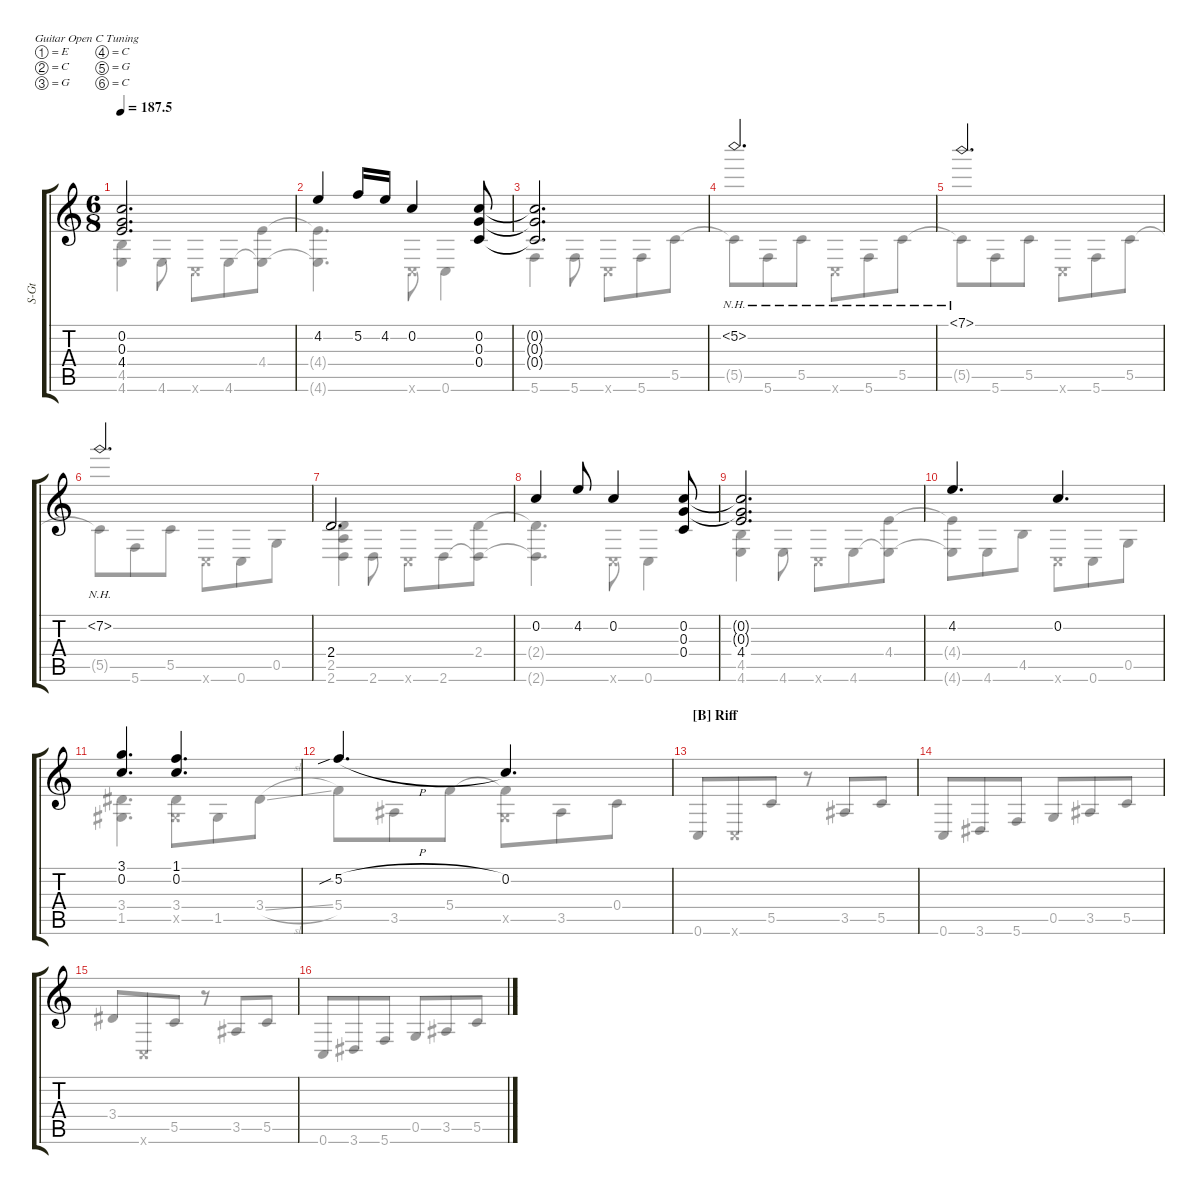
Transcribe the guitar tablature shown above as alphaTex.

\defaultSystemsLayout 4
\hideDynamics
\bracketExtendMode groupsimilarinstruments
\otherSystemsTrackNameOrientation horizontal
\track ("Steel-String Guitar" "S-Gt") {instrument acousticguitarsteel}
\staff {score tabs}
\tuning (E4 C4 G3 C3 G2 C2)
\voice
\ts (6 8)
\tempo
187.5
\accidentals auto
\clef g2
\ottava regular
\simile none
\ks c
(0.3{t} 0.2{t} 4.4).2{d dy mf beam Up} |
4.2.4{beam Up} 5.2.16{beam Up} 4.2.16{beam Up} 0.2.4{beam Up} (0.2 0.3 0.4).8{beam Up} |
(0.3{t} 0.2{t} 0.4{t}).2{d beam Up} |
5.2{nh}.2{d beam Up} |
7.1{nh}.2{d beam Up} |
7.2{nh}.2{d beam Up} |
2.4.2{d beam Up} |
0.2.4{beam Up} 4.2.8{beam Up} 0.2.4{beam Up} (0.2 0.3 0.4).8{beam Up} |
(0.3{t} 0.2{t} 4.4).2{d beam Up} |
4.2.4{d beam Up} 0.2.4{d beam Up} |
(3.1 0.2).4{d beam Up} (0.2 1.1).4{d beam Up} |
5.2{sib h}.4{d beam Up} 0.2.4{d beam Up} |
\section ("B" "Riff")
|
|
|
\voice
\clef g2
\ottava regular
\simile none
\ks c
(4.6 4.5).4{dy mf beam Down} 4.6.8{beam Down} 0.6{x}.8{beam Down} 4.6.8{beam Down} (4.4 4.6{t}).8{beam Down} |
(4.4{t} 4.6{t}).4{d beam Down} 0.6{x}.8{beam Down} 0.6.4{beam Down} |
5.6.4{beam Down} 5.6.8{beam Down} 0.6{x}.8{beam Down} 5.6.8{beam Down} 5.5.8{beam Down} |
5.5{t}.8{beam Down} 5.6.8{beam Down} 5.5.8{beam Down} 0.6{x}.8{beam Down} 5.6.8{beam Down} 5.5.8{beam Down} |
5.5{t}.8{beam Down} 5.6.8{beam Down} 5.5.8{beam Down} 0.6{x}.8{beam Down} 5.6.8{beam Down} 5.5.8{beam Down} |
5.5{t}.8{beam Down} 5.6.8{beam Down} 5.5.8{beam Down} 0.6{x}.8{beam Down} 0.6.8{beam Down} 0.5.8{beam Down} |
(2.6 2.5 2.4).4{beam Down} 2.6.8{beam Down} 0.6{x}.8{beam Down} 2.6.8{beam Down} (2.4 2.6{t}).8{beam Down} |
(2.4{t} 2.6{t}).4{d beam Down} 0.6{x}.8{beam Down} 0.6.4{beam Down} |
(4.6 4.5).4{beam Down} 4.6.8{beam Down} 0.6{x}.8{beam Down} 4.6.8{beam Down} (4.4 4.6{t}).8{beam Down} |
(4.4{t} 4.6{t}).8{beam Down} 4.6.8{beam Down} 4.5.8{beam Down} 0.6{x}.8{beam Down} 0.6.8{beam Down} 0.5.8{beam Down} |
(1.5{acc #} 3.4{acc #}).4{d beam Down} (3.4{acc #} 1.5{x acc #}).8{beam Down} 1.5{acc #}.8{beam Down} 3.4{sl acc #}.8{beam Down} |
5.4.8{beam Down} 3.5{acc #}.8{beam Down} 5.4.8{beam Down} (5.4{t} 0.5{x}).8{beam Down} 3.5{acc #}.8{beam Down} 0.4.8{beam Down} |
0.6.8{beam Up} 0.6{x}.8{beam Up} 5.5.8{beam Up} r.8{beam Up} 3.5{acc #}.8{beam Up} 5.5.8{beam Up} |
0.6.8{beam Up} 3.6{acc #}.8{beam Up} 5.6.8{beam Up} 0.5.8{beam Up} 3.5{acc #}.8{beam Up} 5.5.8{beam Up} |
3.4{acc #}.8{beam Up} 0.6{x}.8{beam Up} 5.5.8{beam Up} r.8{beam Up} 3.5{acc #}.8{beam Up} 5.5.8{beam Up} |
0.6.8{beam Up} 3.6{acc #}.8{beam Up} 5.6.8{beam Up} 0.5.8{beam Up} 3.5{acc #}.8{beam Up} 5.5.8{beam Up}
